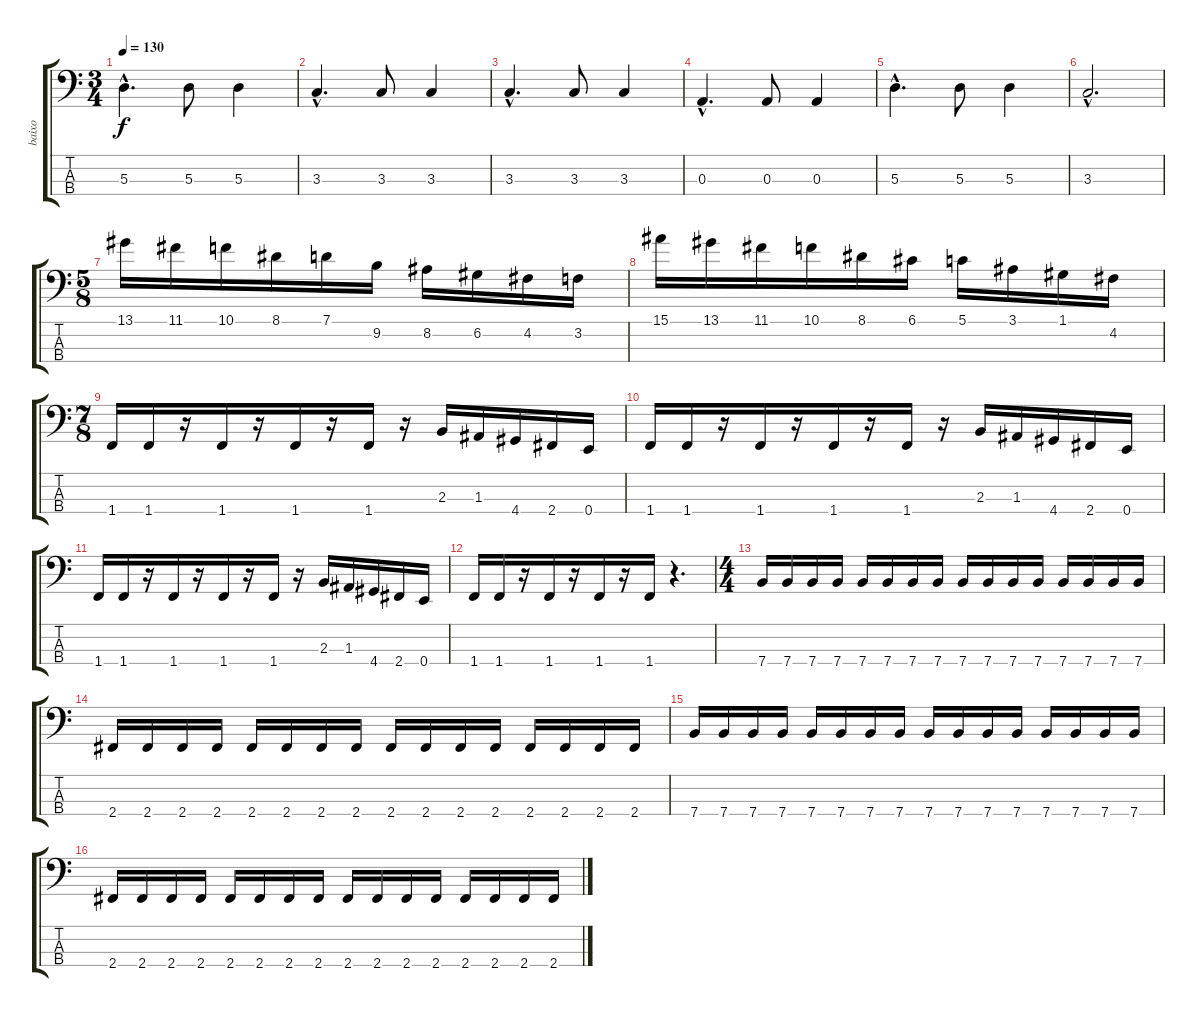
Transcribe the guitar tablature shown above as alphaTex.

\track ("baixo" "baixo") {instrument electricbassfinger}
\staff {score tabs}
\tuning (G2 D2 A1 E1) {hide}
\ts (3 4)
\tempo 130
\clef f4
\ks c
5.3{hac}.4{d dy f} 5.3.8 5.3.4 |
3.3{hac}.4{d} 3.3.8 3.3.4 |
3.3{hac}.4{d} 3.3.8 3.3.4 |
0.3{hac}.4{d} 0.3.8 0.3.4 |
5.3{hac}.4{d} 5.3.8 5.3.4 |
3.3{hac}.2{d} |
\ts (5 8)
13.1.16 11.1.16 10.1.16 8.1.16 7.1.16 9.2.16 8.2.16 6.2.16 4.2.16 3.2.16 |
15.1.16 13.1.16 11.1.16 10.1.16 8.1.16 6.1.16 5.1.16 3.1.16 1.1.16 4.2.16 |
\ts (7 8)
1.4.16 1.4.16 r.16 1.4.16 r.16 1.4.16 r.16 1.4.16 r.16 2.3.16 1.3.16 4.4.16 2.4.16 0.4.16 |
1.4.16 1.4.16 r.16 1.4.16 r.16 1.4.16 r.16 1.4.16 r.16 2.3.16 1.3.16 4.4.16 2.4.16 0.4.16 |
1.4.16 1.4.16 r.16 1.4.16 r.16 1.4.16 r.16 1.4.16 r.16 2.3.16 1.3.16 4.4.16 2.4.16 0.4.16 |
1.4.16 1.4.16 r.16 1.4.16 r.16 1.4.16 r.16 1.4.16 r.4{d} |
\ts (4 4)
7.4.16 7.4.16 7.4.16 7.4.16 7.4.16 7.4.16 7.4.16 7.4.16 7.4.16 7.4.16 7.4.16 7.4.16 7.4.16 7.4.16 7.4.16 7.4.16 |
2.4.16 2.4.16 2.4.16 2.4.16 2.4.16 2.4.16 2.4.16 2.4.16 2.4.16 2.4.16 2.4.16 2.4.16 2.4.16 2.4.16 2.4.16 2.4.16 |
7.4.16 7.4.16 7.4.16 7.4.16 7.4.16 7.4.16 7.4.16 7.4.16 7.4.16 7.4.16 7.4.16 7.4.16 7.4.16 7.4.16 7.4.16 7.4.16 |
2.4.16 2.4.16 2.4.16 2.4.16 2.4.16 2.4.16 2.4.16 2.4.16 2.4.16 2.4.16 2.4.16 2.4.16 2.4.16 2.4.16 2.4.16 2.4.16
